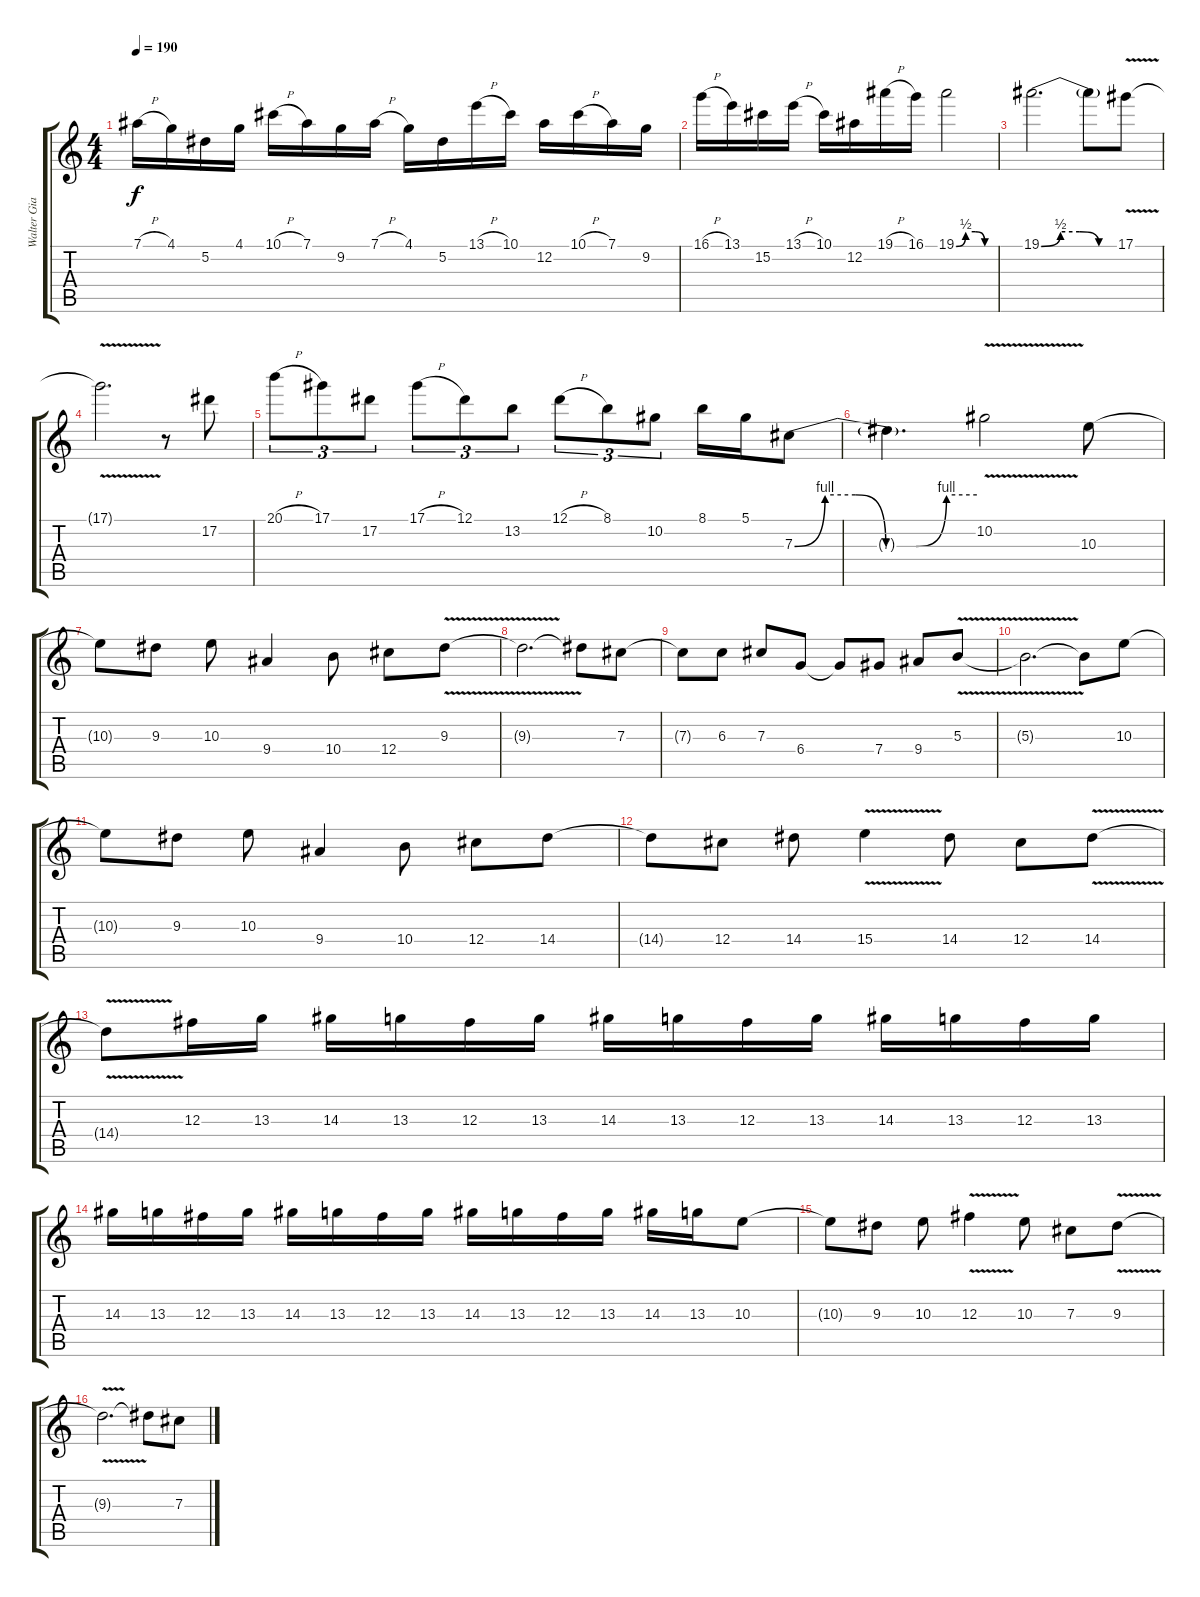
\track ("Walter Giardino Lead" "Walter Gia") {instrument distortionguitar}
\staff {score tabs}
\tuning (Eb4 Bb3 Gb3 Db3 Ab2 Eb2) {hide}
\ts (4 4)
\tempo 190
\clef g2
\ks c
7.1{h}.16{dy f} 4.1.16 5.2.16 4.1.16 10.1{h}.16 7.1.16 9.2.16 7.1{h}.16 4.1.16 5.2.16 13.1{h}.16 10.1.16 12.2.16 10.1{h}.16 7.1.16 9.2.16 |
16.1{h}.16 13.1.16 15.2.16 13.1{h}.16 10.1.16 12.2.16 19.1{h}.16 16.1.16 19.1{be (custom 0 0 15 2 30 2 45 0 60 0)}.2 |
19.1{be (custom 0 0 15 2 30 2 45 0 60 0)}.2{d} 19.1{t}.8 17.1{v}.8 |
17.1{t}.2{d} r.8 17.2.8 |
20.1{h}.8{tu (3 2)} 17.1.8{tu (3 2)} 17.2.8{tu (3 2)} 17.1{h}.8{tu (3 2)} 12.1.8{tu (3 2)} 13.2.8{tu (3 2)} 12.1{h}.8{tu (3 2)} 8.1.8{tu (3 2)} 10.2.8{tu (3 2)} 8.1.16 5.1.16 7.3{be (custom 0 0 10 4 20 4 30 0 40 0 50 4 60 4)}.8 |
7.3{t}.4{d} 10.2{v}.2 10.3.8 |
10.3{t}.8 9.3.8 10.3.8 9.4.4 10.4.8 12.4.8 9.3{v}.8 |
9.3{t}.2{d} 9.3{t}.8 7.3.8 |
7.3{t}.8 6.3.8 7.3.8 6.4.8 6.4{t}.8 7.4.8 9.4.8 5.3{v}.8 |
5.3{t}.2{d} 5.3{t}.8 10.3.8 |
10.3{t}.8 9.3.8 10.3.8 9.4.4 10.4.8 12.4.8 14.4.8 |
14.4{t}.8 12.4.8 14.4.8 15.4{v}.4 14.4.8 12.4.8 14.4{v}.8 |
14.4{t}.8 12.3.16 13.3.16 14.3.16 13.3.16 12.3.16 13.3.16 14.3.16 13.3.16 12.3.16 13.3.16 14.3.16 13.3.16 12.3.16 13.3.16 |
14.3.16 13.3.16 12.3.16 13.3.16 14.3.16 13.3.16 12.3.16 13.3.16 14.3.16 13.3.16 12.3.16 13.3.16 14.3.16 13.3.16 10.3.8 |
10.3{t}.8 9.3.8 10.3.8 12.3{v}.4 10.3.8 7.3.8 9.3{v}.8 |
9.3{t}.2{d} 9.3{t}.8 7.3.8
